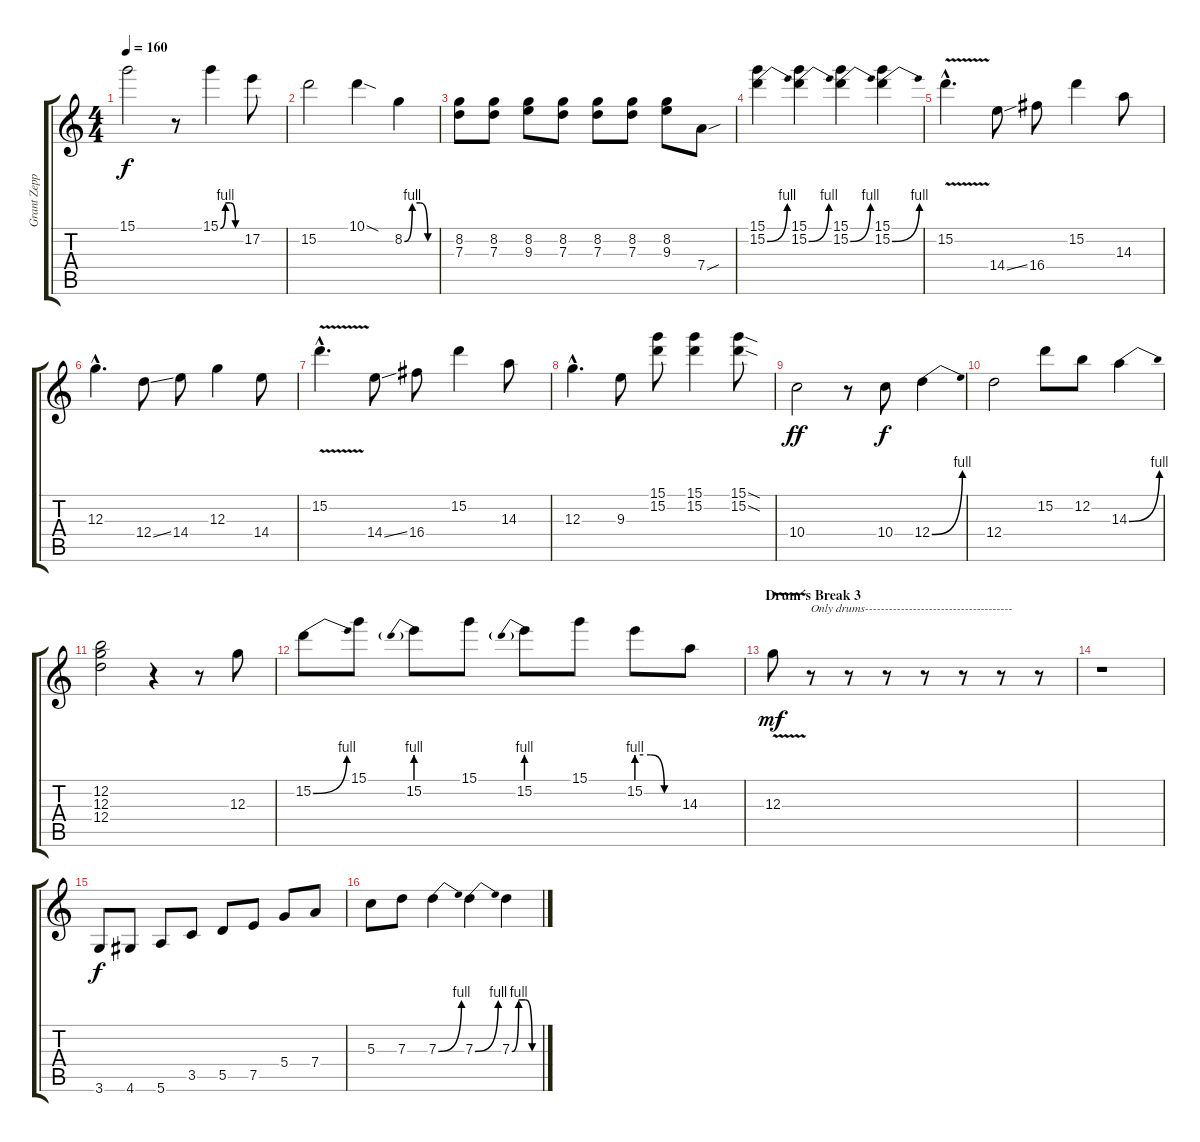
\track ("Grant Zeppelin" "Grant Zepp") {instrument distortionguitar}
\staff {score tabs}
\tuning (E4 B3 G3 D3 A2 E2) {hide}
\ts (4 4)
\tempo 160
\clef g2
\ks c
15.1.2{dy f} r.8 15.1{be (custom 0 0 15 4 30 4 45 0 60 0)}.4 17.2.8 |
15.2.2 10.1{sod}.4 8.2{be (custom 0 0 15 4 30 4 45 0 60 0)}.4 |
(8.2 7.3).8 (8.2 7.3).8 (8.2 9.3).8 (8.2 7.3).8 (8.2 7.3).8 (8.2 7.3).8 (8.2 9.3).8 7.4{sou}.8 |
(15.1 15.2{be (bend 0 0 60 4)}).4 (15.1 15.2{be (bend 0 0 60 4)}).4 (15.1 15.2{be (bend 0 0 60 4)}).4 (15.1 15.2{be (bend 0 0 60 4)}).4 |
15.2{v hac}.4{d} 14.4{ss}.8 16.4.8 15.2.4 14.3.8 |
12.3{hac}.4{d} 12.4{ss}.8 14.4.8 12.3.4 14.4.8 |
15.2{v hac}.4{d} 14.4{ss}.8 16.4.8 15.2.4 14.3.8 |
12.3{hac}.4{d} 9.3.8 (15.1 15.2).8 (15.1 15.2).4 (15.1{sod} 15.2{sod}).8 |
10.4.2{dy ff} r.8 10.4.8{dy f} 12.4{be (bend 0 0 60 4)}.4 |
12.4.2 15.2.8 12.2.8 14.3{be (bend 0 0 60 4)}.4 |
(12.2 12.3 12.4).2 r.4 r.8 12.3.8 |
15.2{be (bend 0 0 60 4)}.8 15.1.8 15.2{be (prebend 0 4 60 4)}.8 15.1.8 15.2{be (prebend 0 4 60 4)}.8 15.1.8 15.2{be (custom 0 4 20 4 40 0 60 0)}.8 14.3.8 |
\section ("" "Drum´s Break 3")
12.3{v}.8{dy mf} r.8{txt "Only drums-------------------------------------"} r.8 r.8 r.8 r.8 r.8 r.8 |
r.1 |
3.6.8{dy f} 4.6.8 5.6.8 3.5.8 5.5.8 7.5.8 5.4.8 7.4.8 |
5.3.8 7.3.8 7.3{be (bend 0 0 60 4)}.4 7.3{be (bend 0 0 60 4)}.4 7.3{be (custom 0 0 15 4 30 4 45 0 60 0)}.4
